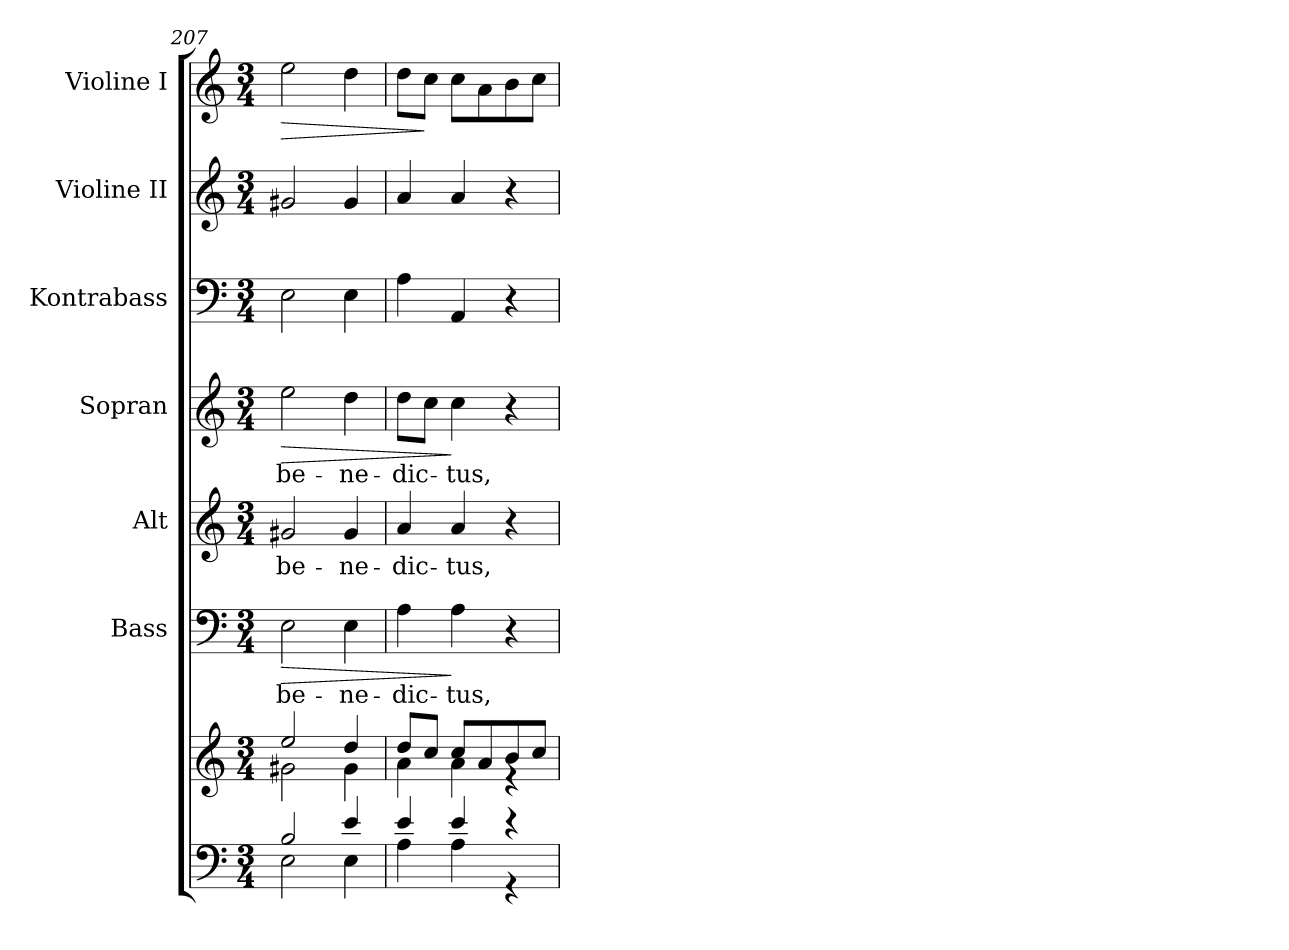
**kern	**kern	**kern	**text	**dynam	**kern	**text	**kern	**text	**dynam	**kern	**kern	**kern	**dynam
*part7	*part7	*part6	*part6	*part6	*part5	*part5	*part4	*part4	*part4	*part3	*part2	*part1	*part1
*staff8	*staff7	*staff6	*staff6	*staff6	*staff5	*staff5	*staff4	*staff4	*staff4	*staff3	*staff2	*staff1	*staff1
*	*	*I"Bass	*	*	*I"Alt	*	*I"Sopran	*	*	*I"Kontrabass	*I"Violine II	*I"Violine I	*
*	*	*I'B.	*	*	*I'A.	*	*I'S.	*	*	*I'Kb.	*I'Vl. II	*I'Vl. I	*
!!LO:PB:g=z
*clefF4	*clefG2	*clefF4	*	*	*clefG2	*	*clefG2	*	*	*clefF4	*clefG2	*clefG2	*
*	*	*	*	*	*	*	*	*	*	*ITrd7c12	*	*	*
*k[]	*k[]	*k[]	*	*	*k[]	*	*k[]	*	*	*k[]	*k[]	*k[]	*
*C:	*C:	*C:	*	*	*C:	*	*C:	*	*	*C:	*C:	*C:	*
*M3/4	*M3/4	*M3/4	*	*	*M3/4	*	*M3/4	*	*	*M3/4	*M3/4	*M3/4	*
=207	=207	=207	=207	=207	=207	=207	=207	=207	=207	=207	=207	=207	=207
*^	*^	*	*	*	*	*	*	*	*	*	*	*	*
!	!	!	!	!	!LO:LY:b	!LO:HP:b	!	!LO:LY:b	!	!LO:LY:b	!LO:HP:b	!	!	!	!LO:HP:b
2B/	2E\	2ee/	2g#X\	2E\	be-	>	2g#X/	be-	2ee\	be-	>	2EE\	2g#X/	2ee\	>
!	!	!	!	!	!LO:LY:b	!	!	!LO:LY:b	!	!LO:LY:b	!	!	!	!	!
4e/	4E\	4dd/	4g#\	4E\	-ne-	.	4g#/	-ne-	4dd\	-ne-	.	4EE\	4g#/	4dd\	.
=208	=208	=208	=208	=208	=208	=208	=208	=208	=208	=208	=208	=208	=208	=208	=208
!	!	!	!	!	!LO:LY:b	!	!	!LO:LY:b	!	!LO:LY:b	!	!	!	!	!
4e/	4A\	8dd/L	4a\	4A\	-dic-	.	4a/	-dic-	8dd\L	-dic-	.	4AA\	4a/	8dd\L	.
.	.	8cc/J	.	.	.	.	.	.	8cc\J	.	.	.	.	8cc\J	]
!	!	!	!	!	!LO:LY:b	!	!	!LO:LY:b	!	!LO:LY:b	!	!	!	!	!
4e/	4A\	8cc/L	4a\	4A\	-tus,	]	4a/	-tus,	4cc\	-tus,	]	4AAA/	4a/	8cc\L	.
.	.	8a/	.	.	.	.	.	.	.	.	.	.	.	8a\	.
4r	4r	8b/	4rd	4r	.	.	4r	.	4r	.	.	4r	4r	8b\	.
.	.	8cc/J	.	.	.	.	.	.	.	.	.	.	.	8cc\J	.
*v	*v	*	*	*	*	*	*	*	*	*	*	*	*	*	*
*	*v	*v	*	*	*	*	*	*	*	*	*	*	*	*
=	=	=	=	=	=	=	=	=	=	=	=	=	=
*-	*-	*-	*-	*-	*-	*-	*-	*-	*-	*-	*-	*-	*-
